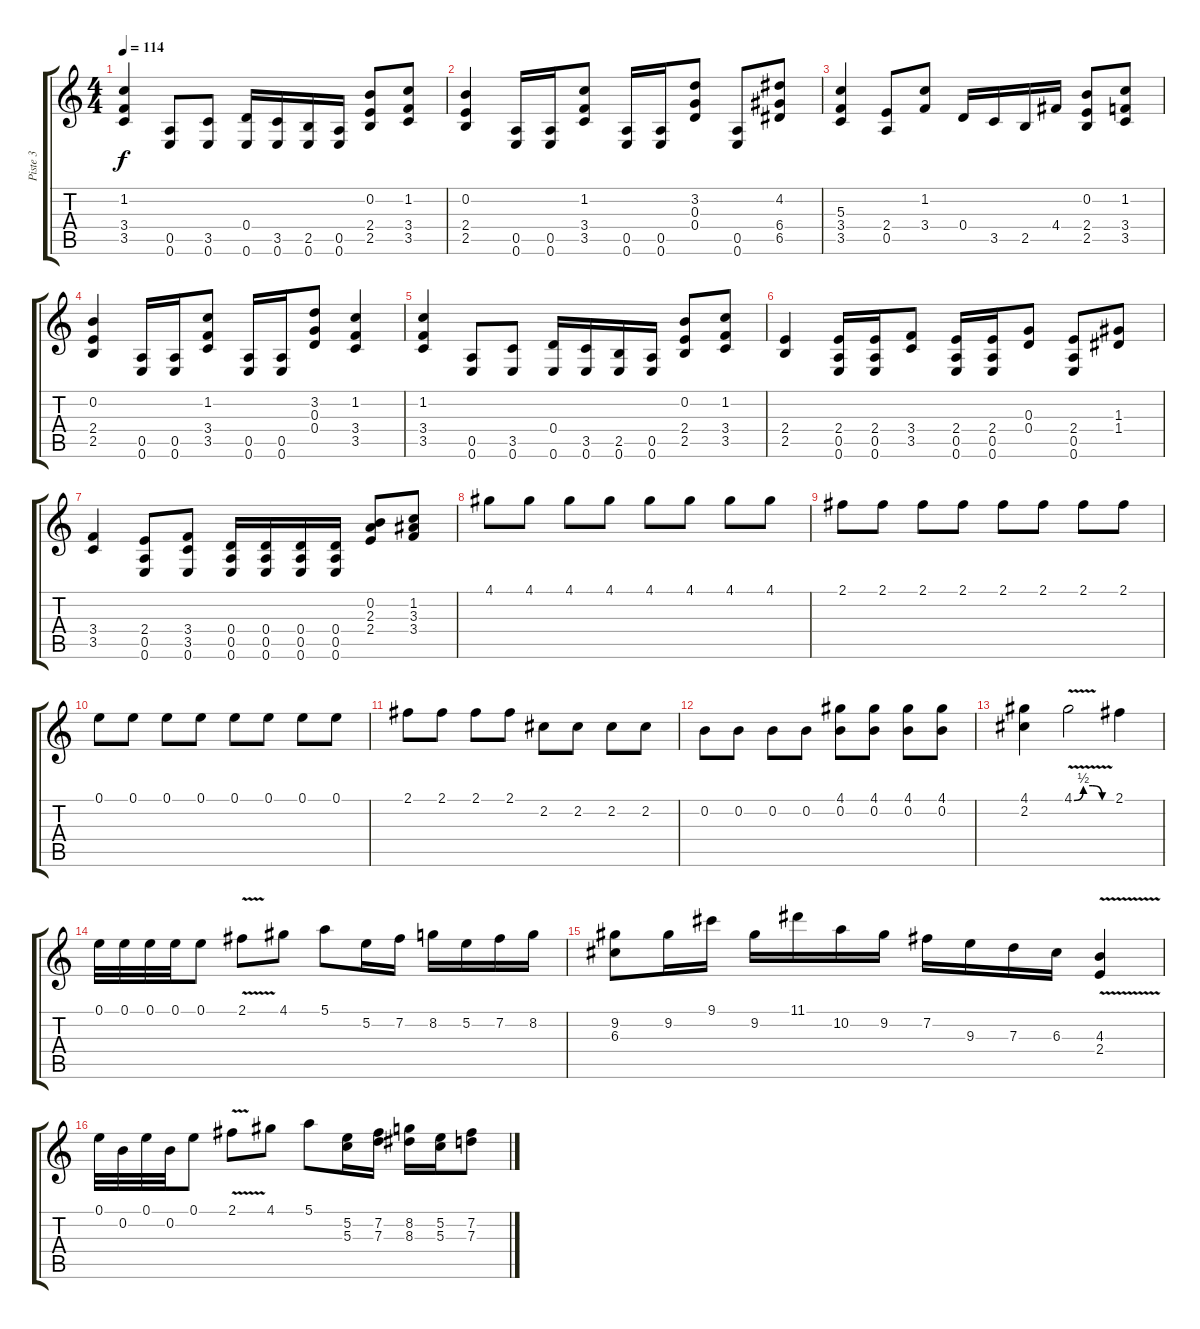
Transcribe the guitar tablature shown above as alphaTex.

\track ("Piste 3" "Piste 3") {instrument acousticguitarsteel}
\staff {score tabs}
\tuning (E4 B3 G3 D3 A2 E2) {hide}
\ts (4 4)
\tempo 114
\clef g2
\ks c
(1.2 3.4 3.5).4{dy f} (0.5 0.6).8 (3.5 0.6).8 (0.4 0.6).16 (3.5 0.6).16 (2.5 0.6).16 (0.5 0.6).16 (0.2 2.4 2.5).8 (1.2 3.4 3.5).8 |
(0.2 2.4 2.5).4 (0.5 0.6).16 (0.5 0.6).16 (1.2 3.4 3.5).8 (0.5 0.6).16 (0.5 0.6).16 (3.2 0.3 0.4).8 (0.5 0.6).8 (4.2 6.4 6.5).8 |
(5.3 3.4 3.5).4 (2.4 0.5).8 (1.2 3.4).8 0.4.16 3.5.16 2.5.16 4.4.16 (0.2 2.4 2.5).8 (1.2 3.4 3.5).8 |
(0.2 2.4 2.5).4 (0.5 0.6).16 (0.5 0.6).16 (1.2 3.4 3.5).8 (0.5 0.6).16 (0.5 0.6).16 (3.2 0.3 0.4).8 (1.2 3.4 3.5).4 |
(1.2 3.4 3.5).4 (0.5 0.6).8 (3.5 0.6).8 (0.4 0.6).16 (3.5 0.6).16 (2.5 0.6).16 (0.5 0.6).16 (0.2 2.4 2.5).8 (1.2 3.4 3.5).8 |
(2.4 2.5).4 (2.4 0.5 0.6).16 (2.4 0.5 0.6).16 (3.4 3.5).8 (2.4 0.5 0.6).16 (2.4 0.5 0.6).16 (0.3 0.4).8 (2.4 0.5 0.6).8 (1.3 1.4).8 |
(3.4 3.5).4 (2.4 0.5 0.6).8 (3.4 3.5 0.6).8 (0.4 0.5 0.6).16 (0.4 0.5 0.6).16 (0.4 0.5 0.6).16 (0.4 0.5 0.6).16 (0.2 2.3 2.4).8 (1.2 3.3 3.4).8 |
4.1.8 4.1.8 4.1.8 4.1.8 4.1.8 4.1.8 4.1.8 4.1.8 |
2.1.8 2.1.8 2.1.8 2.1.8 2.1.8 2.1.8 2.1.8 2.1.8 |
0.1.8 0.1.8 0.1.8 0.1.8 0.1.8 0.1.8 0.1.8 0.1.8 |
2.1.8 2.1.8 2.1.8 2.1.8 2.2.8 2.2.8 2.2.8 2.2.8 |
0.2.8 0.2.8 0.2.8 0.2.8 (4.1 0.2).8 (4.1 0.2).8 (4.1 0.2).8 (4.1 0.2).8 |
(4.1 2.2).4 4.1{be (custom 0 0 15 2 30 2 45 0 60 0) v}.2 2.1.4 |
0.1.32 0.1.32 0.1.32 0.1.32 0.1.8 2.1{v}.8 4.1.8 5.1.8 5.2.16 7.2.16 8.2.16 5.2.16 7.2.16 8.2.16 |
(9.2 6.3).8 9.2.16 9.1.16 9.2.16 11.1.16 10.2.16 9.2.16 7.2.16 9.3.16 7.3.16 6.3.16 (4.3{v} 2.4{v}).4 |
0.1.32 0.2.32 0.1.32 0.2.32 0.1.8 2.1{v}.8 4.1.8 5.1.8 (5.2 5.3).16 (7.2 7.3).16 (8.2 8.3).16 (5.2 5.3).16 (7.2 7.3).8
